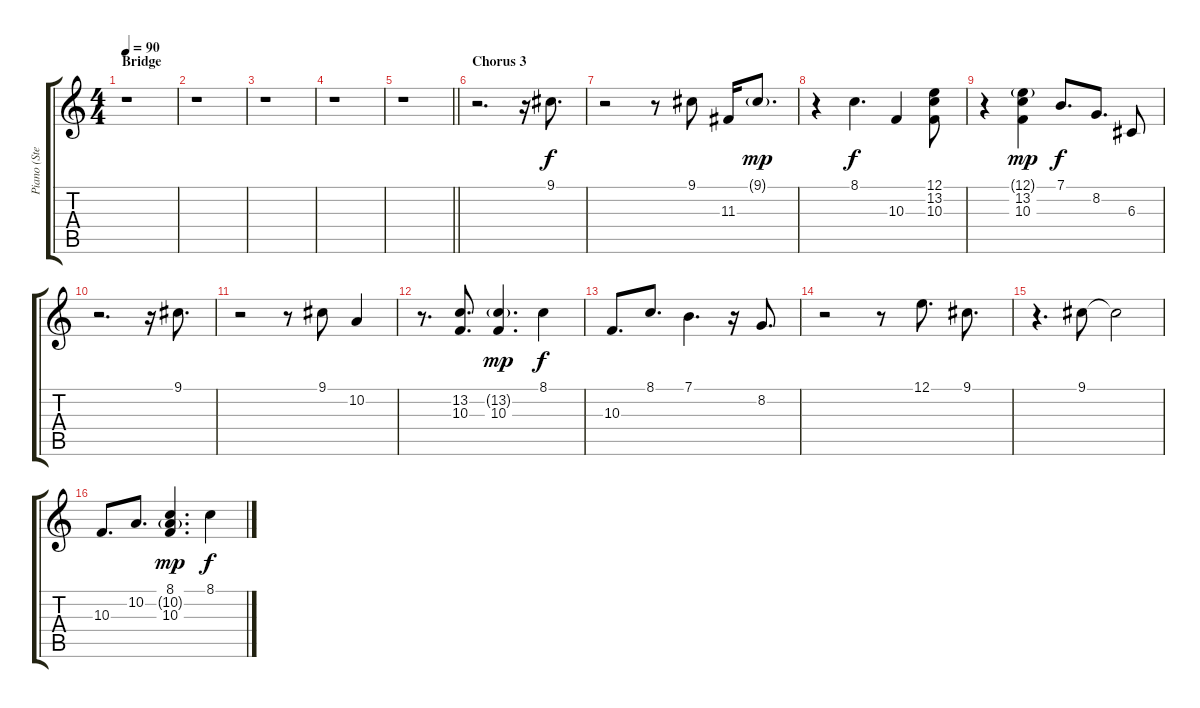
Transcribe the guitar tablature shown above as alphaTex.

\track ("Piano (Steven Wilson)" "Piano (Ste") {instrument acousticgrandpiano}
\staff {score tabs}
\tuning (E4 B3 G3 D3 A2 E2) {hide}
\ts (4 4)
\section ("" "Bridge")
\tempo 90
\clef g2
\ks c
r.1{dy f} |
r.1 |
r.1 |
r.1 |
\barLineRight lightlight
r.1 |
\section ("" "Chorus 3")
r.2{d} r.16 9.1.8{d} |
r.2 r.8 9.1.8 11.3.16 9.1{g}.8{d dy mp} |
r.4 8.1.4{d dy f} 10.3.4 (12.1 13.2 10.3).8 |
r.4 (12.1{g} 13.2 10.3).4{dy mp} 7.1.8{d dy f} 8.2.8{d} 6.3.8 |
r.2{d} r.16 9.1.8{d} |
r.2 r.8 9.1.8 10.2.4 |
r.8{d} (13.2 10.3).8{d} (13.2{g} 10.3).4{d dy mp} 8.1.4{dy f} |
10.3.8{d} 8.1.8{d} 7.1.4{d} r.16 8.2.8{d} |
r.2 r.8 12.1.8{d} 9.1.8{d} |
r.4{d} 9.1.8 9.1{t}.2 |
10.3.8{d} 10.2.8{d} (8.1 10.2{g} 10.3).4{d dy mp} 8.1.4{dy f}
